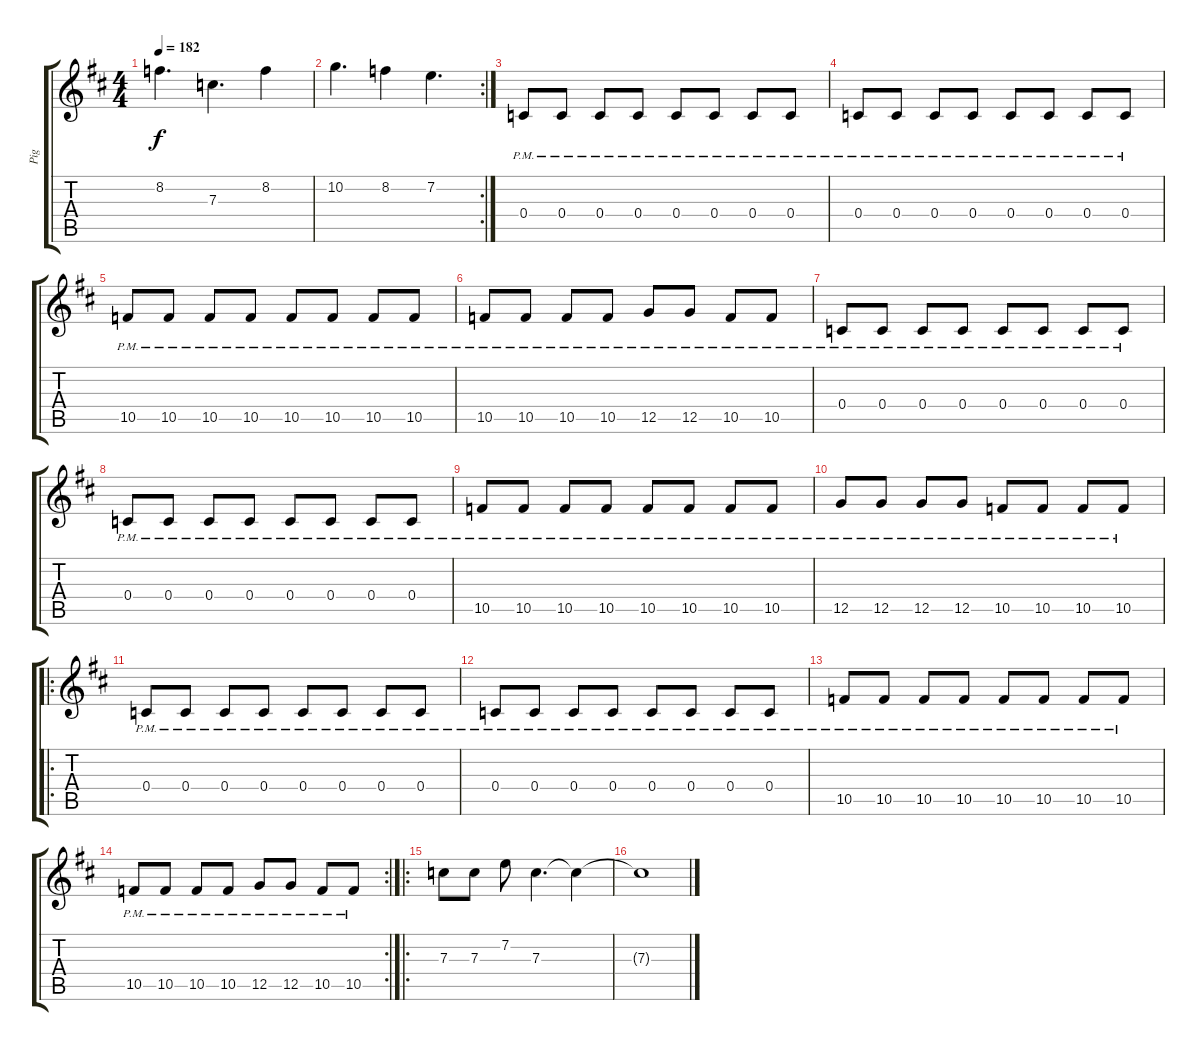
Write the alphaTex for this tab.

\track ("Pig" "Pig") {instrument distortionguitar}
\staff {score tabs}
\tuning (D4 A3 F3 C3 G2 C2) {hide}
\ts (4 4)
\tempo 182
\clef g2
\ks d
8.2.4{d dy f} 7.3.4{d} 8.2.4 |
\rc 2
10.2.4{d} 8.2.4 7.2.4{d} |
0.4{pm}.8 0.4{pm}.8 0.4{pm}.8 0.4{pm}.8 0.4{pm}.8 0.4{pm}.8 0.4{pm}.8 0.4{pm}.8 |
0.4{pm}.8 0.4{pm}.8 0.4{pm}.8 0.4{pm}.8 0.4{pm}.8 0.4{pm}.8 0.4{pm}.8 0.4{pm}.8 |
10.5{pm}.8 10.5{pm}.8 10.5{pm}.8 10.5{pm}.8 10.5{pm}.8 10.5{pm}.8 10.5{pm}.8 10.5{pm}.8 |
10.5{pm}.8 10.5{pm}.8 10.5{pm}.8 10.5{pm}.8 12.5{pm}.8 12.5{pm}.8 10.5{pm}.8 10.5{pm}.8 |
0.4{pm}.8 0.4{pm}.8 0.4{pm}.8 0.4{pm}.8 0.4{pm}.8 0.4{pm}.8 0.4{pm}.8 0.4{pm}.8 |
0.4{pm}.8 0.4{pm}.8 0.4{pm}.8 0.4{pm}.8 0.4{pm}.8 0.4{pm}.8 0.4{pm}.8 0.4{pm}.8 |
10.5{pm}.8 10.5{pm}.8 10.5{pm}.8 10.5{pm}.8 10.5{pm}.8 10.5{pm}.8 10.5{pm}.8 10.5{pm}.8 |
12.5{pm}.8 12.5{pm}.8 12.5{pm}.8 12.5{pm}.8 10.5{pm}.8 10.5{pm}.8 10.5{pm}.8 10.5{pm}.8 |
\ro
0.4{pm}.8 0.4{pm}.8 0.4{pm}.8 0.4{pm}.8 0.4{pm}.8 0.4{pm}.8 0.4{pm}.8 0.4{pm}.8 |
0.4{pm}.8 0.4{pm}.8 0.4{pm}.8 0.4{pm}.8 0.4{pm}.8 0.4{pm}.8 0.4{pm}.8 0.4{pm}.8 |
10.5{pm}.8 10.5{pm}.8 10.5{pm}.8 10.5{pm}.8 10.5{pm}.8 10.5{pm}.8 10.5{pm}.8 10.5{pm}.8 |
\rc 2
10.5{pm}.8 10.5{pm}.8 10.5{pm}.8 10.5{pm}.8 12.5{pm}.8 12.5{pm}.8 10.5{pm}.8 10.5{pm}.8 |
\ro
7.3.8 7.3.8 7.2.8 7.3.4{d} 7.3{t}.4 |
7.3{t}.1
